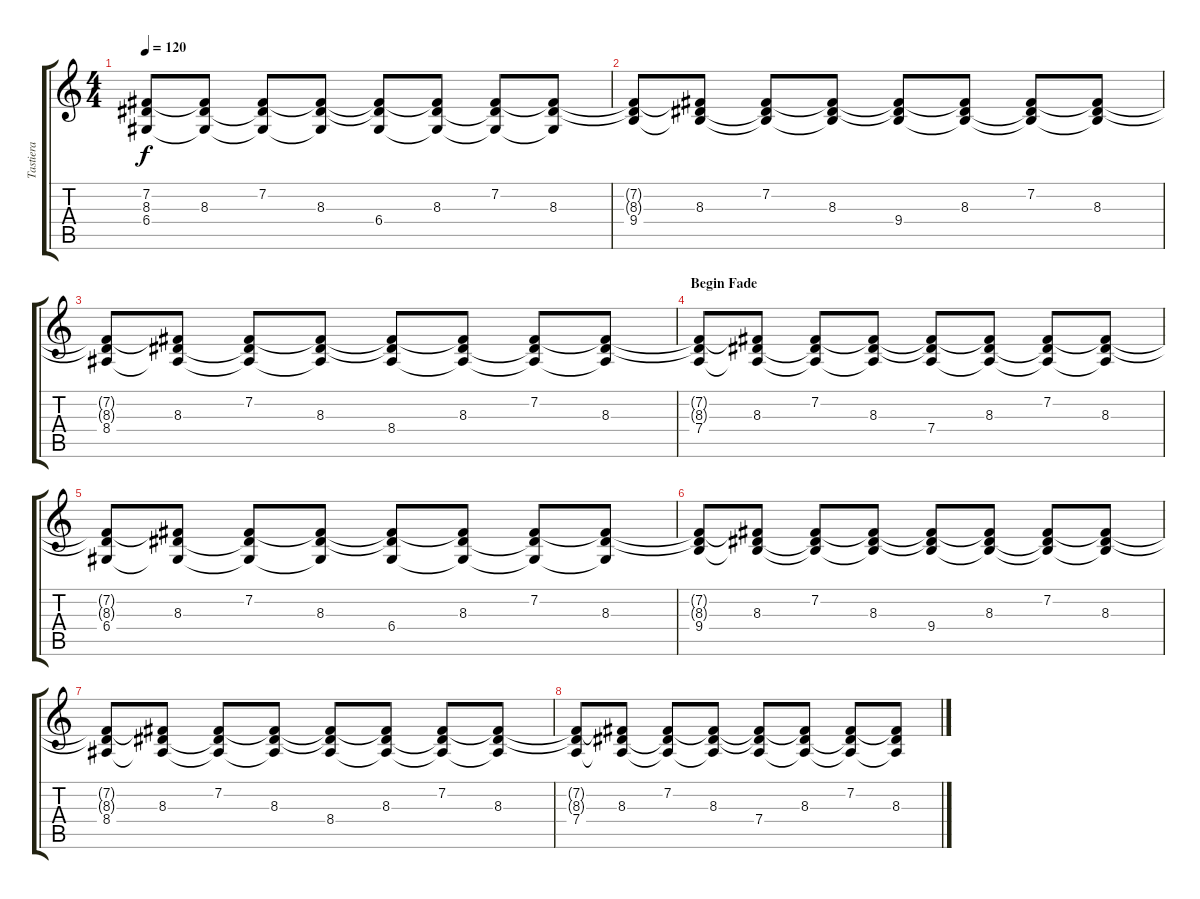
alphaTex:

\track ("Tastiera" "Tastiera") {instrument electricpiano1}
\staff {score tabs}
\tuning (E4 B3 G3 D3 A2 E2) {hide}
\ts (4 4)
\tempo 120
\clef g2
\ks c
(7.2{t} 8.3{t} 6.4).8{dy f} (7.2{t} 8.3 6.4{t}).8 (7.2 8.3{t} 6.4{t}).8 (7.2{t} 8.3 6.4{t}).8 (7.2{t} 8.3{t} 6.4).8 (7.2{t} 8.3 6.4{t}).8 (7.2 8.3{t} 6.4{t}).8 (7.2{t} 8.3 6.4{t}).8 |
(7.2{t} 8.3{t} 9.4).8{instrument electricpiano1} (7.2{t} 8.3 9.4{t}).8 (7.2 8.3{t} 9.4{t}).8 (7.2{t} 8.3 9.4{t}).8 (7.2{t} 8.3{t} 9.4).8 (7.2{t} 8.3 9.4{t}).8 (7.2 8.3{t} 9.4{t}).8 (7.2{t} 8.3 9.4{t}).8 |
(7.2{t} 8.3{t} 8.4).8 (7.2{t} 8.3 8.4{t}).8 (7.2 8.3{t} 8.4{t}).8 (7.2{t} 8.3 8.4{t}).8 (7.2{t} 8.3{t} 8.4).8 (7.2{t} 8.3 8.4{t}).8 (7.2 8.3{t} 8.4{t}).8 (7.2{t} 8.3 8.4{t}).8 |
\section ("" "Begin Fade")
(7.2{t} 8.3{t} 7.4).8{volume 0} (7.2{t} 8.3 7.4{t}).8 (7.2 8.3{t} 7.4{t}).8 (7.2{t} 8.3 7.4{t}).8 (7.2{t} 8.3{t} 7.4).8 (7.2{t} 8.3 7.4{t}).8 (7.2 8.3{t} 7.4{t}).8 (7.2{t} 8.3 7.4{t}).8 |
(7.2{t} 8.3{t} 6.4).8 (7.2{t} 8.3 6.4{t}).8 (7.2 8.3{t} 6.4{t}).8 (7.2{t} 8.3 6.4{t}).8 (7.2{t} 8.3{t} 6.4).8 (7.2{t} 8.3 6.4{t}).8 (7.2 8.3{t} 6.4{t}).8 (7.2{t} 8.3 6.4{t}).8 |
(7.2{t} 8.3{t} 9.4).8 (7.2{t} 8.3 9.4{t}).8 (7.2 8.3{t} 9.4{t}).8 (7.2{t} 8.3 9.4{t}).8 (7.2{t} 8.3{t} 9.4).8 (7.2{t} 8.3 9.4{t}).8 (7.2 8.3{t} 9.4{t}).8 (7.2{t} 8.3 9.4{t}).8 |
(7.2{t} 8.3{t} 8.4).8 (7.2{t} 8.3 8.4{t}).8 (7.2 8.3{t} 8.4{t}).8 (7.2{t} 8.3 8.4{t}).8 (7.2{t} 8.3{t} 8.4).8 (7.2{t} 8.3 8.4{t}).8 (7.2 8.3{t} 8.4{t}).8 (7.2{t} 8.3 8.4{t}).8 |
(7.2{t} 8.3{t} 7.4).8 (7.2{t} 8.3 7.4{t}).8 (7.2 8.3{t} 7.4{t}).8 (7.2{t} 8.3 7.4{t}).8 (7.2{t} 8.3{t} 7.4).8 (7.2{t} 8.3 7.4{t}).8 (7.2 8.3{t} 7.4{t}).8 (7.2{t} 8.3 7.4{t}).8
